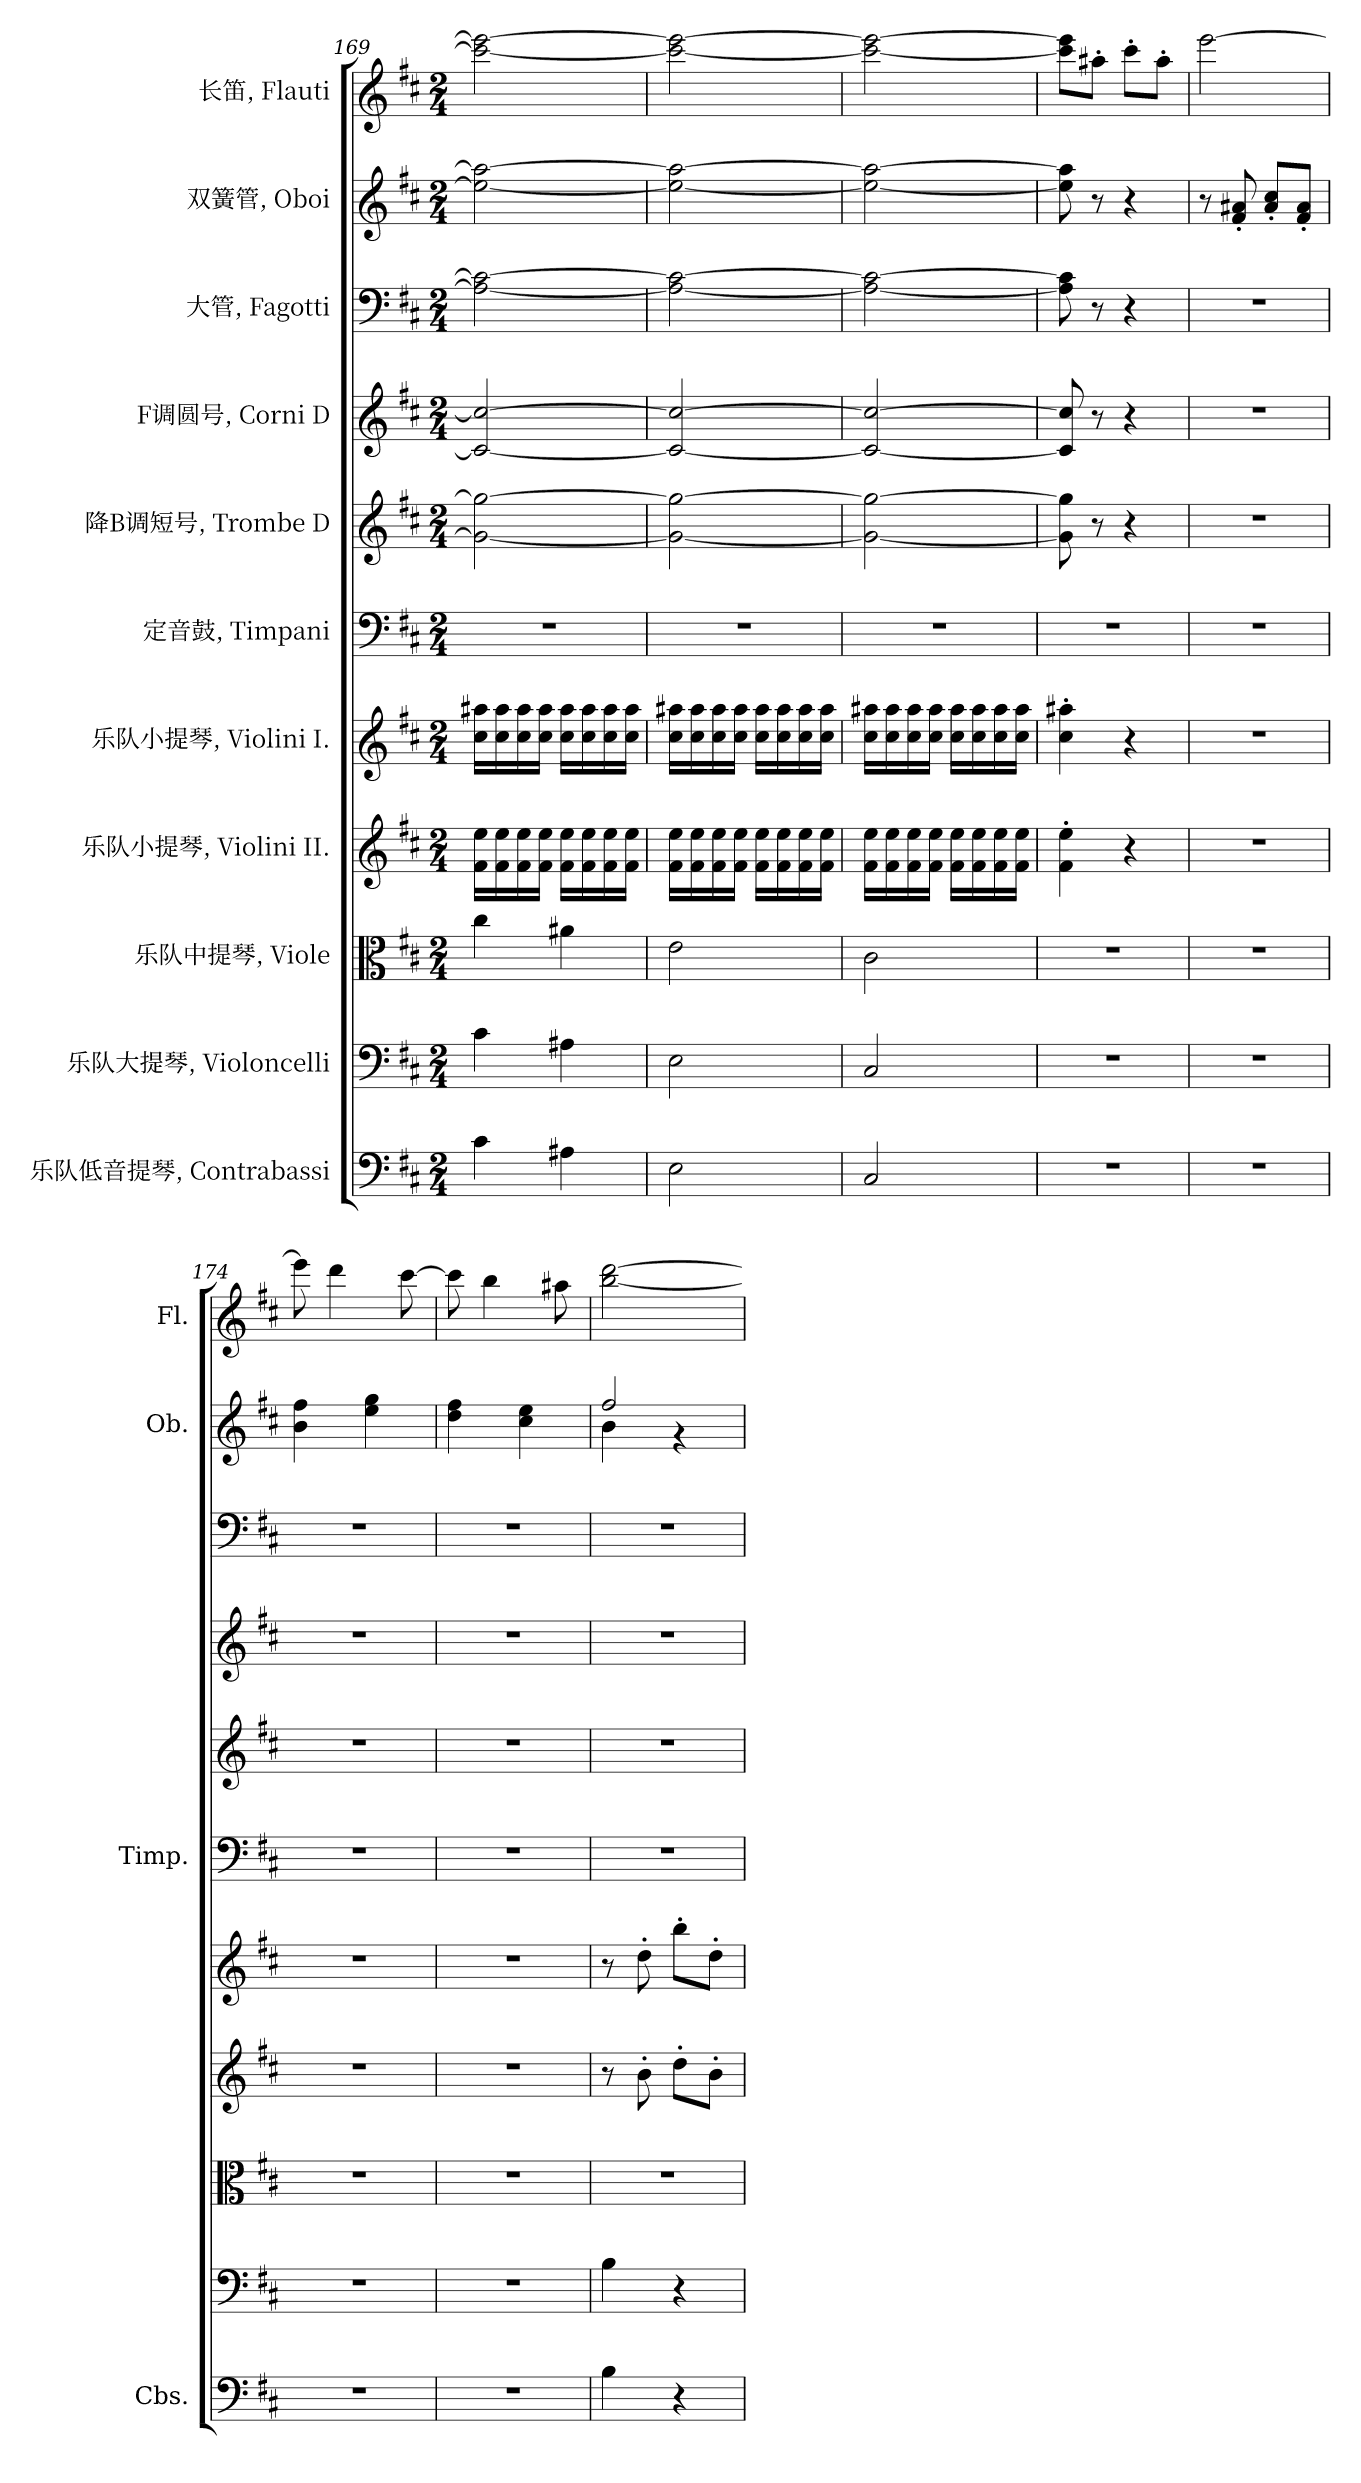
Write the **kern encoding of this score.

**kern	**kern	**kern	**kern	**kern	**kern	**kern	**kern	**kern	**kern	**kern
*part11	*part10	*part9	*part8	*part7	*part6	*part5	*part4	*part3	*part2	*part1
*staff11	*staff10	*staff9	*staff8	*staff7	*staff6	*staff5	*staff4	*staff3	*staff2	*staff1
*I"乐队低音提琴, Contrabassi	*I"乐队大提琴, Violoncelli	*I"乐队中提琴, Viole	*I"乐队小提琴, Violini II.	*I"乐队小提琴, Violini I.	*I"定音鼓, Timpani	*I"降B调短号, Trombe D	*I"F调圆号, Corni D	*I"大管, Fagotti	*I"双簧管, Oboi	*I"长笛, Flauti
*I'Cbs.	*	*	*	*	*I'Timp.	*	*	*	*I'Ob.	*I'Fl.
*clefF4	*clefF4	*clefC3	*clefG2	*clefG2	*clefF4	*clefG2	*clefG2	*clefF4	*clefG2	*clefG2
*ITrd7c12	*	*	*	*	*	*ITrd1c2	*ITrd4c7	*	*	*
*k[f#c#]	*k[f#c#]	*k[f#c#]	*k[f#c#]	*k[f#c#]	*k[f#c#]	*k[]	*k[f#]	*k[f#c#]	*k[f#c#]	*k[f#c#]
*M2/4	*M2/4	*M2/4	*M2/4	*M2/4	*M2/4	*M2/4	*M2/4	*M2/4	*M2/4	*M2/4
=169	=169	=169	=169	=169	=169	=169	=169	=169	=169	=169
4C#\	4c#\	4cc#\	16f#\ 16ee\LL	16cc#\ 16aa#X\LL	2r	2f#\_ 2ff#\_	2F#/_ 2f#/_	2A#\_ 2c#\_	2ee\_ 2aa#\_	2ccc#\_ 2eee\_
.	.	.	16f#\ 16ee\	16cc#\ 16aa#\	.	.	.	.	.	.
.	.	.	16f#\ 16ee\	16cc#\ 16aa#\	.	.	.	.	.	.
.	.	.	16f#\ 16ee\JJ	16cc#\ 16aa#\JJ	.	.	.	.	.	.
4AA#X\	4A#X\	4a#X\	16f#\ 16ee\LL	16cc#\ 16aa#\LL	.	.	.	.	.	.
.	.	.	16f#\ 16ee\	16cc#\ 16aa#\	.	.	.	.	.	.
.	.	.	16f#\ 16ee\	16cc#\ 16aa#\	.	.	.	.	.	.
.	.	.	16f#\ 16ee\JJ	16cc#\ 16aa#\JJ	.	.	.	.	.	.
=170	=170	=170	=170	=170	=170	=170	=170	=170	=170	=170
2EE\	2E\	2e\	16f#\ 16ee\LL	16cc#\ 16aa#X\LL	2r	2f#\_ 2ff#\_	2F#/_ 2f#/_	2A#\_ 2c#\_	2ee\_ 2aa#\_	2ccc#\_ 2eee\_
.	.	.	16f#\ 16ee\	16cc#\ 16aa#\	.	.	.	.	.	.
.	.	.	16f#\ 16ee\	16cc#\ 16aa#\	.	.	.	.	.	.
.	.	.	16f#\ 16ee\JJ	16cc#\ 16aa#\JJ	.	.	.	.	.	.
.	.	.	16f#\ 16ee\LL	16cc#\ 16aa#\LL	.	.	.	.	.	.
.	.	.	16f#\ 16ee\	16cc#\ 16aa#\	.	.	.	.	.	.
.	.	.	16f#\ 16ee\	16cc#\ 16aa#\	.	.	.	.	.	.
.	.	.	16f#\ 16ee\JJ	16cc#\ 16aa#\JJ	.	.	.	.	.	.
!!LO:PB:g=z
=171	=171	=171	=171	=171	=171	=171	=171	=171	=171	=171
2CC#/	2C#/	2c#\	16f#\ 16ee\LL	16cc#\ 16aa#X\LL	2r	2f#\_ 2ff#\_	2F#/_ 2f#/_	2A#\_ 2c#\_	2ee\_ 2aa#\_	2ccc#\_ 2eee\_
.	.	.	16f#\ 16ee\	16cc#\ 16aa#\	.	.	.	.	.	.
.	.	.	16f#\ 16ee\	16cc#\ 16aa#\	.	.	.	.	.	.
.	.	.	16f#\ 16ee\JJ	16cc#\ 16aa#\JJ	.	.	.	.	.	.
.	.	.	16f#\ 16ee\LL	16cc#\ 16aa#\LL	.	.	.	.	.	.
.	.	.	16f#\ 16ee\	16cc#\ 16aa#\	.	.	.	.	.	.
.	.	.	16f#\ 16ee\	16cc#\ 16aa#\	.	.	.	.	.	.
.	.	.	16f#\ 16ee\JJ	16cc#\ 16aa#\JJ	.	.	.	.	.	.
=172	=172	=172	=172	=172	=172	=172	=172	=172	=172	=172
2r	2r	2r	4f#\' 4ee\'	4cc#\' 4aa#X\'	2r	8f#\] 8ff#\]	8F#/] 8f#/]	8A#\] 8c#\]	8ee\] 8aa#\]	8ccc#\] 8eee\]L
.	.	.	.	.	.	8r	8r	8r	8r	8aa#X'\J
.	.	.	4r	4r	.	4r	4r	4r	4r	8ccc#'\L
.	.	.	.	.	.	.	.	.	.	8aa#'\J
=173	=173	=173	=173	=173	=173	=173	=173	=173	=173	=173
2r	2r	2r	2r	2r	2r	2r	2r	2r	8r	[2eee\
.	.	.	.	.	.	.	.	.	8f#/' 8a#X/'	.
.	.	.	.	.	.	.	.	.	8a#/' 8cc#/'L	.
.	.	.	.	.	.	.	.	.	8f#/' 8a#/'J	.
=174	=174	=174	=174	=174	=174	=174	=174	=174	=174	=174
2r	2r	2r	2r	2r	2r	2r	2r	2r	4b\ 4ff#\	8eee\]
.	.	.	.	.	.	.	.	.	.	4ddd\
.	.	.	.	.	.	.	.	.	4ee\ 4gg\	.
.	.	.	.	.	.	.	.	.	.	[8ccc#\
=175	=175	=175	=175	=175	=175	=175	=175	=175	=175	=175
2r	2r	2r	2r	2r	2r	2r	2r	2r	4dd\ 4ff#\	8ccc#\]
.	.	.	.	.	.	.	.	.	.	4bb\
.	.	.	.	.	.	.	.	.	4cc#\ 4ee\	.
.	.	.	.	.	.	.	.	.	.	8aa#X\
=176	=176	=176	=176	=176	=176	=176	=176	=176	=176	=176
*	*	*	*	*	*	*	*	*	*^	*
4BB\	4B\	2r	8r	8r	2r	2r	2r	2r	2ff#/	4b\	[2bb\ [2ddd\
.	.	.	8b'\	8dd'\	.	.	.	.	.	.	.
4r	4r	.	8dd'\L	8bb'\L	.	.	.	.	.	4r	.
.	.	.	8b'\J	8dd'\J	.	.	.	.	.	.	.
*	*	*	*	*	*	*	*	*	*v	*v	*
=	=	=	=	=	=	=	=	=	=	=
*-	*-	*-	*-	*-	*-	*-	*-	*-	*-	*-
